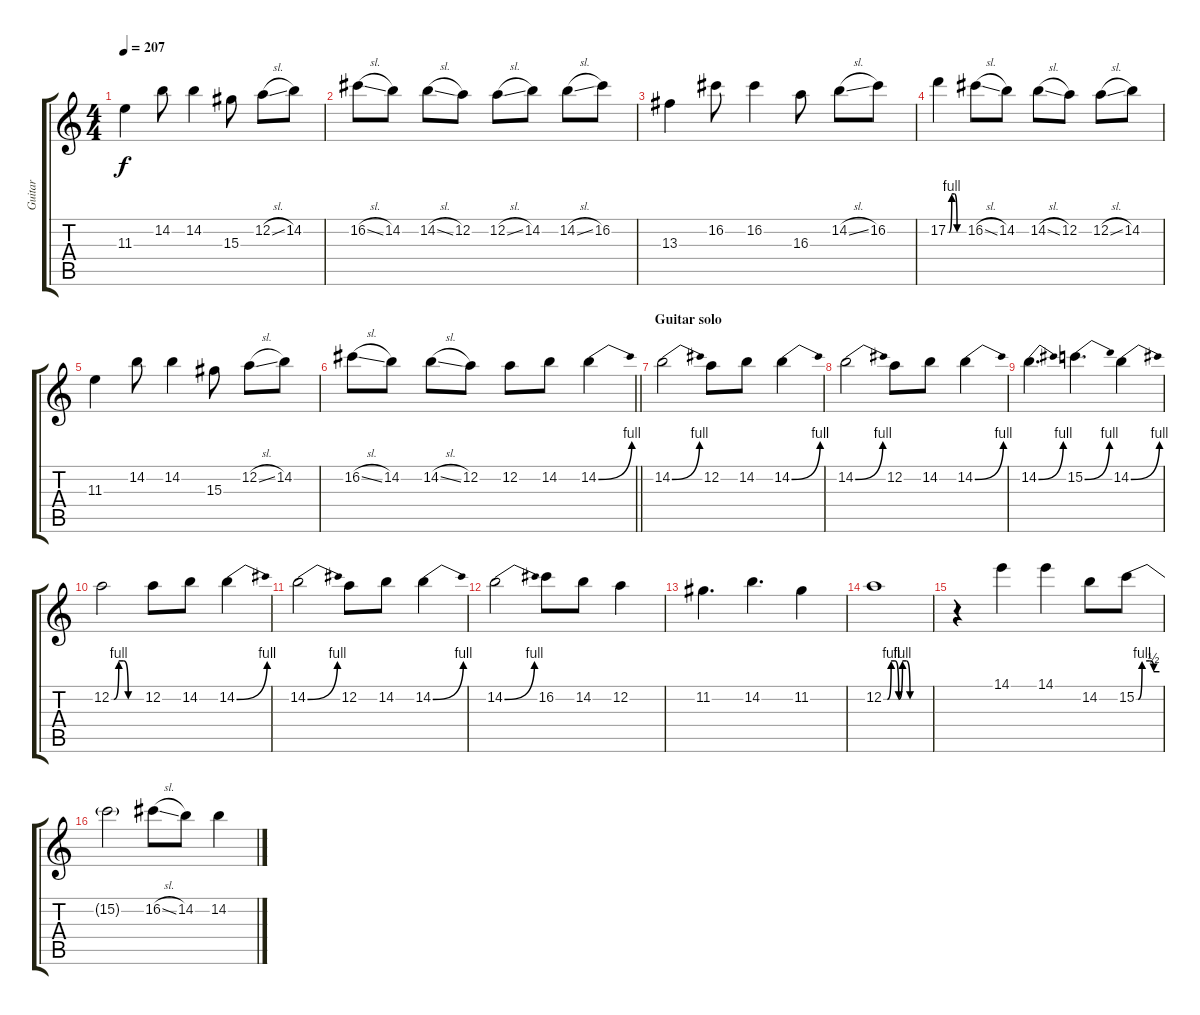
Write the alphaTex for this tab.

\track ("Guitar" "Guitar") {instrument overdrivenguitar}
\staff {score tabs}
\tuning (D4 A3 F3 C3 G2 D2) {hide}
\ts (4 4)
\tempo 207
\clef g2
\ks c
11.3.4{dy f} 14.2.8 14.2.4 15.3.8 12.2{sl}.8 14.2.8 |
16.2{sl}.8 14.2.8 14.2{sl}.8 12.2.8 12.2{sl}.8 14.2.8 14.2{sl}.8 16.2.8 |
13.3.4 16.2.8 16.2.4 16.3.8 14.2{sl}.8 16.2.8 |
17.2{be (custom 0 0 5 0 15 4 25 4 35 0 60 0)}.4 16.2{sl}.8 14.2.8 14.2{sl}.8 12.2.8 12.2{sl}.8 14.2.8 |
11.3.4 14.2.8 14.2.4 15.3.8 12.2{sl}.8 14.2.8 |
\barLineRight lightlight
16.2{sl}.8 14.2.8 14.2{sl}.8 12.2.8 12.2.8 14.2.8 14.2{be (bend 0 0 60 4)}.4 |
\section ("" "Guitar solo")
14.2{be (bend 0 0 60 4)}.2 12.2.8 14.2.8 14.2{be (bend 0 0 60 4)}.4 |
14.2{be (bend 0 0 60 4)}.2 12.2.8 14.2.8 14.2{be (bend 0 0 60 4)}.4 |
14.2{be (bend 0 0 60 4)}.4{d} 15.2{be (bend 0 0 60 4)}.4{d} 14.2{be (bend 0 0 60 4)}.4 |
12.2{be (custom 0 0 5 0 15 4 25 4 34 0 60 0)}.2 12.2.8 14.2.8 14.2{be (bend 0 0 60 4)}.4 |
14.2{be (bend 0 0 60 4)}.2 12.2.8 14.2.8 14.2{be (bend 0 0 60 4)}.4 |
14.2{be (bend 0 0 60 4)}.2 16.2.8 14.2.8 12.2.4 |
11.2.4{d} 14.2.4{d} 11.2.4 |
12.2{be (custom 0 0 5 0 10 4 15 4 20 0 25 4 30 4 35 0 60 0)}.1 |
r.4 14.1.4 14.1.4 14.2.8 15.2{be (custom 0 0 5 0 15 4 35 4 45 2 60 2)}.8 |
15.2{t}.2 16.2{sl}.8 14.2.8 14.2.4
